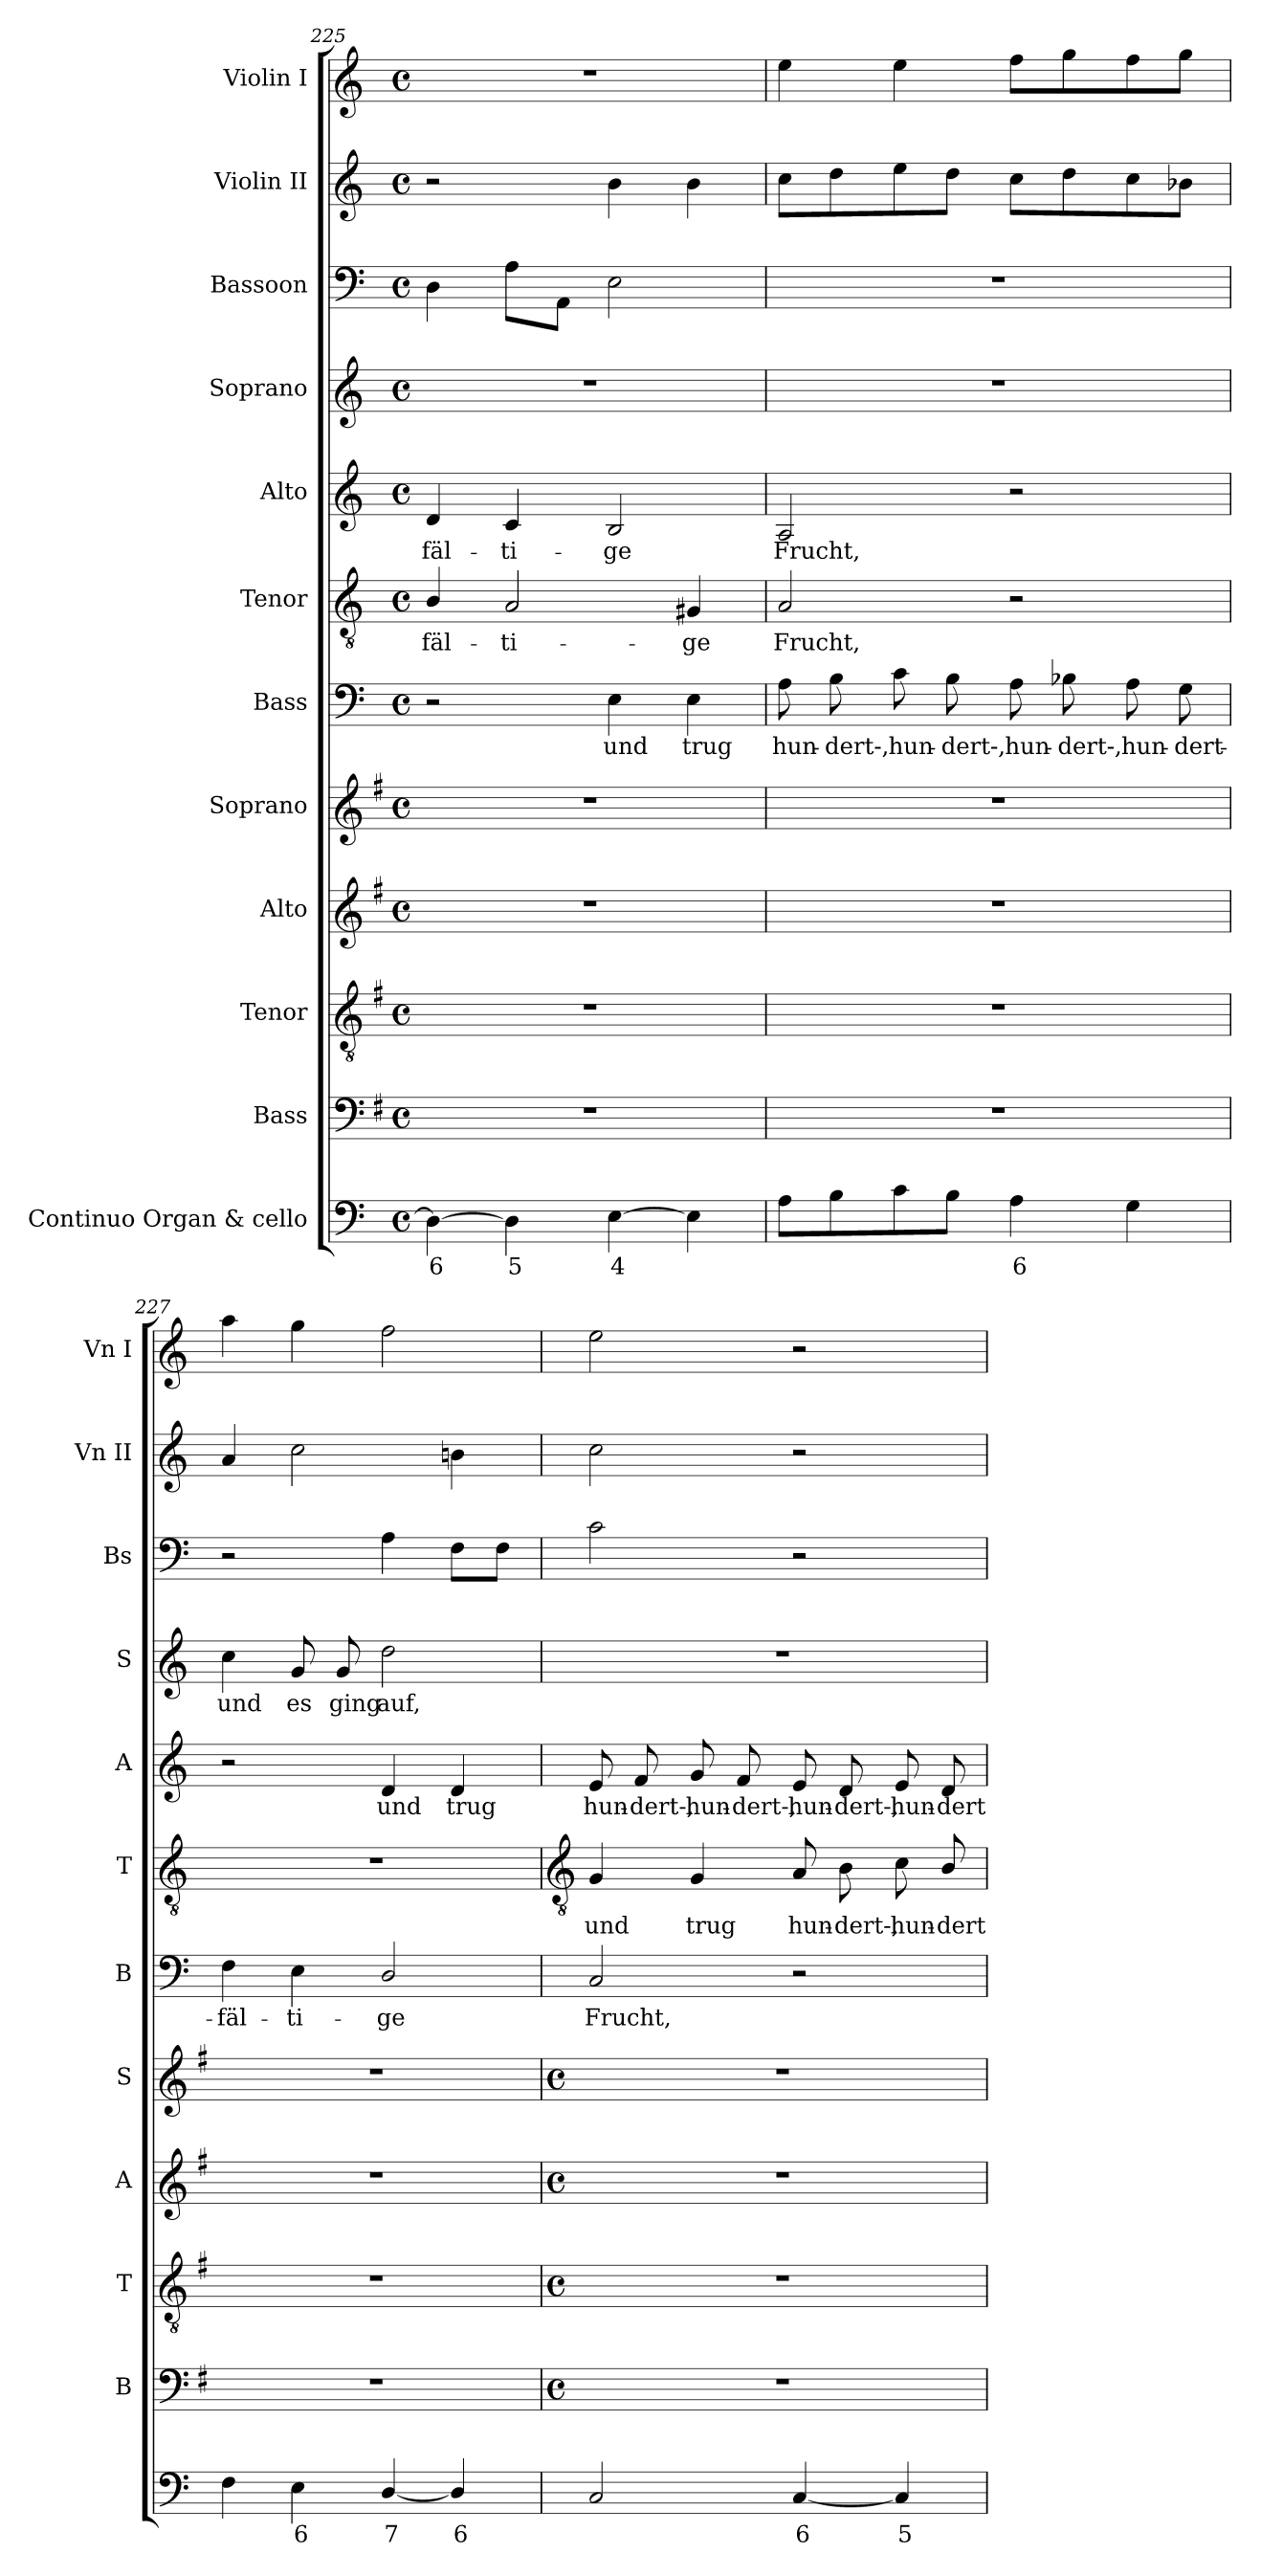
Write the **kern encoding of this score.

**kern	**text	**kern	**kern	**kern	**kern	**kern	**text	**kern	**text	**kern	**text	**kern	**text	**kern	**kern	**kern
*part12	*part12	*part11	*part10	*part9	*part8	*part7	*part7	*part6	*part6	*part5	*part5	*part4	*part4	*part3	*part2	*part1
*staff12	*staff12	*staff11	*staff10	*staff9	*staff8	*staff7	*staff7	*staff6	*staff6	*staff5	*staff5	*staff4	*staff4	*staff3	*staff2	*staff1
*I"Continuo Organ & cello	*	*I"Bass	*I"Tenor	*I"Alto	*I"Soprano	*I"Bass	*	*I"Tenor	*	*I"Alto	*	*I"Soprano	*	*I"Bassoon	*I"Violin II	*I"Violin I
*	*	*I'B	*I'T	*I'A	*I'S	*I'B	*	*I'T	*	*I'A	*	*I'S	*	*I'Bs	*I'Vn II	*I'Vn I
!!LO:LB:g=z
*clefF4	*	*clefF4	*clefGv2	*clefG2	*clefG2	*clefF4	*	*clefGv2	*	*clefG2	*	*clefG2	*	*clefF4	*clefG2	*clefG2
*	*	*ITrd4c7	*ITrd4c7	*ITrd4c7	*ITrd4c7	*	*	*	*	*	*	*	*	*	*	*
*k[]	*	*k[]	*k[]	*k[]	*k[]	*k[]	*	*k[]	*	*k[]	*	*k[]	*	*k[]	*k[]	*k[]
*C:	*	*C:	*C:	*C:	*C:	*C:	*	*C:	*	*C:	*	*C:	*	*C:	*C:	*C:
*M4/4	*	*M4/4	*M4/4	*M4/4	*M4/4	*M4/4	*	*M4/4	*	*M4/4	*	*M4/4	*	*M4/4	*M4/4	*M4/4
*met(c)	*	*met(c)	*met(c)	*met(c)	*met(c)	*met(c)	*	*met(c)	*	*met(c)	*	*met(c)	*	*met(c)	*met(c)	*met(c)
=225	=225	=225	=225	=225	=225	=225	=225	=225	=225	=225	=225	=225	=225	=225	=225	=225
!	!LO:LY:b	!	!	!	!	!	!	!	!LO:LY:b	!	!LO:LY:b	!	!	!	!	!
4D_	6	1r	1r	1r	1r	2r	.	4B/	-fäl-	4d	-fäl-	1r	.	4D	2r	1r
!	!LO:LY:b	!	!	!	!	!	!	!	!LO:LY:b	!	!LO:LY:b	!	!	!	!	!
4D]	5	.	.	.	.	.	.	2A	-ti-	4c	-ti-	.	.	8AL	.	.
.	.	.	.	.	.	.	.	.	.	.	.	.	.	8AAJ	.	.
!	!LO:LY:b	!	!	!	!	!	!LO:LY:b	!	!	!	!LO:LY:b	!	!	!	!	!
[4E	4	.	.	.	.	4E	und	.	.	2B	-ge	.	.	2E	4b	.
!	!	!	!	!	!	!	!LO:LY:b	!	!LO:LY:b	!	!	!	!	!	!	!
4E]	.	.	.	.	.	4E	trug	4G#X	-ge	.	.	.	.	.	4b	.
=226	=226	=226	=226	=226	=226	=226	=226	=226	=226	=226	=226	=226	=226	=226	=226	=226
!	!	!	!	!	!	!	!LO:LY:b	!	!LO:LY:b	!	!LO:LY:b	!	!	!	!	!
8AL	.	1r	1r	1r	1r	8A	hun-	2A	Frucht,	2A	Frucht,	1r	.	1r	8ccL	4ee
!	!	!	!	!	!	!	!LO:LY:b	!	!	!	!	!	!	!	!	!
8B	.	.	.	.	.	8B	-dert-,	.	.	.	.	.	.	.	8dd	.
!	!	!	!	!	!	!	!LO:LY:b	!	!	!	!	!	!	!	!	!
8c	.	.	.	.	.	8c	hun-	.	.	.	.	.	.	.	8ee	4ee
!	!	!	!	!	!	!	!LO:LY:b	!	!	!	!	!	!	!	!	!
8BJ	.	.	.	.	.	8B	-dert-,	.	.	.	.	.	.	.	8ddJ	.
!	!LO:LY:b	!	!	!	!	!	!LO:LY:b	!	!	!	!	!	!	!	!	!
4A	6	.	.	.	.	8A	hun-	2r	.	2r	.	.	.	.	8ccL	8ffL
!	!	!	!	!	!	!	!LO:LY:b	!	!	!	!	!	!	!	!	!
.	.	.	.	.	.	8B-X	-dert-,	.	.	.	.	.	.	.	8dd	8gg
!	!	!	!	!	!	!	!LO:LY:b	!	!	!	!	!	!	!	!	!
4G	.	.	.	.	.	8A	hun-	.	.	.	.	.	.	.	8cc	8ff
!	!	!	!	!	!	!	!LO:LY:b	!	!	!	!	!	!	!	!	!
.	.	.	.	.	.	8G	-dert-	.	.	.	.	.	.	.	8b-XJ	8ggJ
=227	=227	=227	=227	=227	=227	=227	=227	=227	=227	=227	=227	=227	=227	=227	=227	=227
!	!	!	!	!	!	!	!LO:LY:b	!	!	!	!	!	!LO:LY:b	!	!	!
4F	.	1r	1r	1r	1r	4F	-fäl-	1r	.	2r	.	4cc	und	2r	4a	4aa
!	!LO:LY:b	!	!	!	!	!	!LO:LY:b	!	!	!	!	!	!LO:LY:b	!	!	!
4E	6	.	.	.	.	4E	-ti-	.	.	.	.	8g	es	.	2cc	4gg
!	!	!	!	!	!	!	!	!	!	!	!	!	!LO:LY:b	!	!	!
.	.	.	.	.	.	.	.	.	.	.	.	8g	ging	.	.	.
!	!LO:LY:b	!	!	!	!	!	!LO:LY:b	!	!	!	!LO:LY:b	!	!LO:LY:b	!	!	!
[4D/	7	.	.	.	.	2D/	-ge	.	.	4d	und	2dd	auf,	4A	.	2ff
!	!LO:LY:b	!	!	!	!	!	!	!	!	!	!LO:LY:b	!	!	!	!	!
4D/]	6	.	.	.	.	.	.	.	.	4d	trug	.	.	8FL	4bn	.
.	.	.	.	.	.	.	.	.	.	.	.	.	.	8FJ	.	.
!!LO:LB:g=z
=228	=228	=228	=228	=228	=228	=228	=228	=228	=228	=228	=228	=228	=228	=228	=228	=228
*	*	*	*	*	*	*	*	*clefGv2	*	*	*	*	*	*	*	*
*	*	*M4/4	*M4/4	*M4/4	*M4/4	*	*	*	*	*	*	*	*	*	*	*
*	*	*met(c)	*met(c)	*met(c)	*met(c)	*	*	*	*	*	*	*	*	*	*	*
!	!	!	!	!	!	!	!LO:LY:b	!	!LO:LY:b	!	!LO:LY:b	!	!	!	!	!
2C	.	1r	1r	1r	1r	2C	Frucht,	4G	und	8e	hun-	1r	.	2c	2cc	2ee
!	!	!	!	!	!	!	!	!	!	!	!LO:LY:b	!	!	!	!	!
.	.	.	.	.	.	.	.	.	.	8f	-dert-,	.	.	.	.	.
!	!	!	!	!	!	!	!	!	!LO:LY:b	!	!LO:LY:b	!	!	!	!	!
.	.	.	.	.	.	.	.	4G	trug	8g	hun-	.	.	.	.	.
!	!	!	!	!	!	!	!	!	!	!	!LO:LY:b	!	!	!	!	!
.	.	.	.	.	.	.	.	.	.	8f	-dert-,	.	.	.	.	.
!	!LO:LY:b	!	!	!	!	!	!	!	!LO:LY:b	!	!LO:LY:b	!	!	!	!	!
[4C	6	.	.	.	.	2r	.	8A	hun-	8e	hun-	.	.	2r	2r	2r
!	!	!	!	!	!	!	!	!	!LO:LY:b	!	!LO:LY:b	!	!	!	!	!
.	.	.	.	.	.	.	.	8B	-dert-,	8d	-dert-,	.	.	.	.	.
!	!LO:LY:b	!	!	!	!	!	!	!	!LO:LY:b	!	!LO:LY:b	!	!	!	!	!
4C]	5	.	.	.	.	.	.	8c	hun-	8e	hun-	.	.	.	.	.
!	!	!	!	!	!	!	!	!	!LO:LY:b	!	!LO:LY:b	!	!	!	!	!
.	.	.	.	.	.	.	.	8B/	-dert-	8d	-dert-	.	.	.	.	.
=	=	=	=	=	=	=	=	=	=	=	=	=	=	=	=	=
*-	*-	*-	*-	*-	*-	*-	*-	*-	*-	*-	*-	*-	*-	*-	*-	*-
